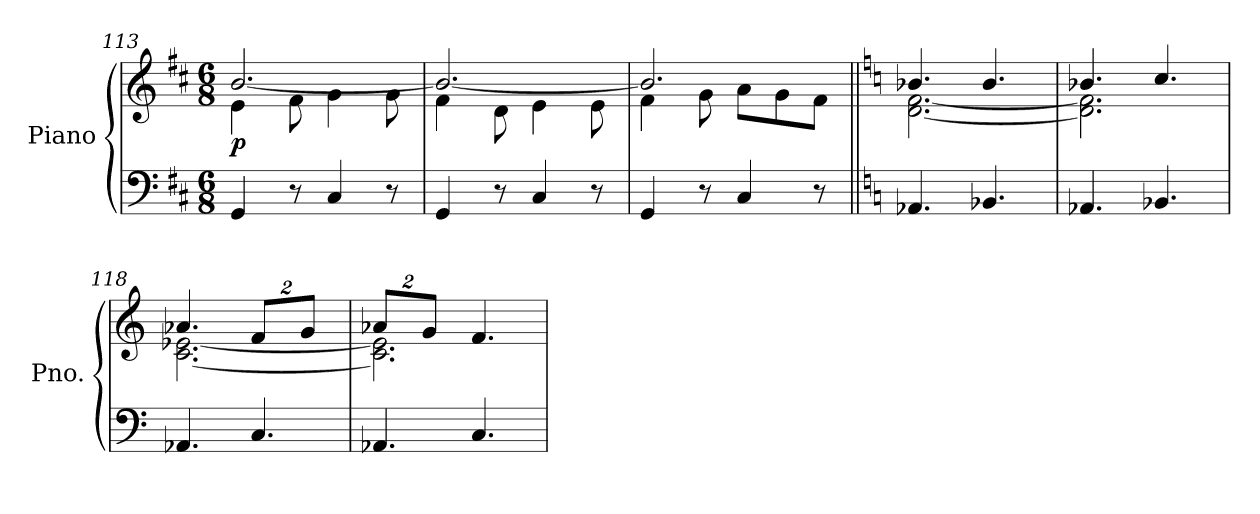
**kern	**kern	**dynam
*part1	*part1	*part1
*staff2	*staff1	*staff1/2
*I"Piano	*	*
*I'Pno.	*	*
*clefF4	*clefG2	*
*k[f#c#]	*k[f#c#]	*
*M6/8	*M6/8	*
=113	=113	=113
*	*^	*
!	!	!	!LO:DY:b
4GG/	4e\	[2.b/	p
8r	8f#\	.	.
4C#/	4g\	.	.
8r	8g\	.	.
=114	=114	=114	=114
4GG/	4f#\	2.b/_	.
8r	8d\	.	.
4C#/	4e\	.	.
8r	8e\	.	.
=115	=115	=115	=115
4GG/	4f#\	2.b/]	.
8r	8g\	.	.
4C#/	8a\L	.	.
.	8g\	.	.
8r	8f#\J	.	.
=116||	=116||	=116||	=116||
*k[]	*k[]	*	*
4.AA-X/	4.b-X/	[2.d\ [2.f\	.
4.BB-X/	4.b-/	.	.
=117	=117	=117	=117
4.AA-X/	4.b-X/	2.d\] 2.f\]	.
4.BB-X/	4.cc/	.	.
=118	=118	=118	=118
4.AA-X/	4.a-X/	[2.c\ [2.e-X\	.
*	*Xbrackettup	*	*
4.C/	16%3f/L	.	.
.	16%3g/J	.	.
!!LO:LB:g=z	!!
=119	=119	=119	=119
4.AA-X/	16%3a-X/L	2.c\] 2.e-\]	.
.	16%3g/J	.	.
4.C/	4.f/	.	.
*	*v	*v	*
=	=	=
*-	*-	*-
